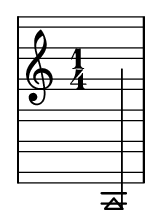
\version "2.14.0"

\header {
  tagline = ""
}

\paper {
  #(set-paper-size "a10")
}

%Customizing note head stencils based on pitch
%Defining stencils

upTriangle =
#(ly:make-stencil 
	(list 'embedded-ps
    "gsave
      currentpoint translate
      newpath
      -.1875 -.5 moveto
      .65625 .5 lineto
      1.5 -.5 lineto
      closepath
      fill
      grestore" )
    (cons -.1875 1.5)
    (cons -.5 .5)
)

downTriangle =
#(ly:make-stencil 
	(list 'embedded-ps
    "gsave
      currentpoint translate

      newpath
      .08 .34 moveto
      .65625 -.4 lineto
      1.2325 .34 lineto
      closepath
      0.12 setlinewidth
      stroke      

      newpath
      -.0775 .43 moveto
      .65625 -.43 lineto
      1.39 .43 lineto
      closepath
      0.1 setlinewidth
      stroke      
	  
	  newpath
      -.1675 .48 moveto
      .65625 -.48 lineto
      1.48 .48 lineto
      closepath
      0.04 setlinewidth
      stroke

      grestore" )
    (cons -.1875 1.5)
    (cons -.5 .5)
)

upTriLgr = 
#(ly:make-stencil 
	(list 'embedded-ps
    "gsave
      currentpoint translate
      newpath
      -.1875 -.5 moveto
      .65625 .5 lineto
      1.5 -.5 lineto
      closepath
      fill
	  newpath
	  -.5 0 moveto
	  1.8 0 lineto
      closepath
      .19 setlinewidth
      stroke  
      grestore" )
    (cons -.1875 1.5)
    (cons -.5 .5)
)

downTriLgr =
#(ly:make-stencil 
	(list 'embedded-ps
    "gsave
      currentpoint translate
      newpath
      .08 .34 moveto
      .65625 -.4 lineto
      1.2325 .34 lineto
      closepath
      0.12 setlinewidth
      stroke      
      newpath
      -.0775 .43 moveto
      .65625 -.43 lineto
      1.39 .43 lineto
      closepath
      0.1 setlinewidth
      stroke      
	  newpath
      -.1675 .48 moveto
      .65625 -.48 lineto
      1.48 .48 lineto
      closepath
      0.04 setlinewidth
      stroke
	  newpath
	  -.5 0 moveto
	  1.8 0 lineto
      closepath
      .19 setlinewidth
      stroke  
      grestore" )
    (cons -.1875 1.5)
    (cons -.5 .5)
)

%Based on the pitch's semitone, which note head
#(define (semitone-to-stencil semitone)
         (let ((s (modulo semitone 12)))
         	(case s
		((11) upTriLgr)
		((0) downTriLgr)
		(else (if (= (remainder semitone 2) 0) downTriangle upTriangle))
	))
)

%Get the pitch from the grob, convert to semitone, and send it on
#(define (stencil-notehead grob)
   (semitone-to-stencil 
	 (ly:pitch-semitones (ly:event-property (event-cause grob) 'pitch))))


%Begin stem attachment adjustment code
%Assign stem attachment values to variables

upTriUpStem 	= #'(1 . -1)
upTridownStem 	= #'(1 . .9)
downTriUpStem	= #'(1 . .9)
downTriDownStem	= #'(1 . -1)

%Based on the pitch, is the stem up or down, 
%Then based on pitch is the note head an up or down triangle

#(define (pitch-to-stem pitch stemdir)
	(if (= (modulo (ly:pitch-semitones pitch) 2) 1) 
		(if (= UP stemdir) upTriUpStem upTridownStem)		
		(if (= DOWN stemdir) downTriDownStem downTriUpStem)
	)
)

%Get the stem from notehead grob
#(define (notehead-get-notecolumn nhgrob)
   (ly:grob-parent nhgrob X))

#(define (notehead-get-stem nhgrob)
   (let ((notecolumn (notehead-get-notecolumn nhgrob)))
     (ly:grob-object notecolumn 'stem)))

%Get the pitch and stem direction from the grob and send it on
#(define (stem-adjuster nhgrob)
	(pitch-to-stem
	    (ly:event-property (event-cause nhgrob) 'pitch) 
		(ly:grob-property (notehead-get-stem nhgrob) 'direction) ))

%Begin double-stem for half note code
#(define (doubleStemmer grob)
   (if (= 1 (ly:grob-property grob 'duration-log))

		(ly:stencil-combine-at-edge
              (ly:stem::print grob)
              X
              (- (ly:grob-property grob 'direction))
              (ly:stem::print grob)
              -.42 0) ;; note: use .15 for other side

		(ly:stem::print grob)
	)
)

%End customization scripts


upTriangleEmpty =
#(ly:make-stencil 
	(list 'embedded-ps
    "gsave
      currentpoint translate
      newpath
      -.1875 -.5 moveto
      .65625 .5 lineto
      1.5 -.5 lineto
      closepath
      0.19 setlinewidth
      stroke
      grestore" )
    (cons -.1875 1.5)
    (cons -.5 .5)
)

upTriangleFull =
#(ly:make-stencil 
	(list 'embedded-ps
    "gsave
      currentpoint translate
      newpath
      -.1875 -.5 moveto
      .65625 .5 lineto
      1.5 -.5 lineto
      closepath
      fill
      grestore" )
    (cons -.1875 1.5)
    (cons -.5 .5)
)

downTriangleEmpty =
#(ly:make-stencil 
	(list 'embedded-ps
    "gsave
      currentpoint translate

      newpath
      .08 .34 moveto
      .65625 -.4 lineto
      1.2325 .34 lineto
      closepath
      0.12 setlinewidth
      stroke      

      newpath
      -.0775 .43 moveto
      .65625 -.43 lineto
      1.39 .43 lineto
      closepath
      0.1 setlinewidth
      stroke      
	  
	  newpath
      -.1675 .48 moveto
      .65625 -.48 lineto
      1.48 .48 lineto
      closepath
      0.04 setlinewidth
      stroke

      grestore" )
    (cons -.1875 1.5)
    (cons -.5 .5)
)

downTriangleFull =
#(ly:make-stencil 
	(list 'embedded-ps
    "gsave
      currentpoint translate

      newpath
      .08 .34 moveto
      .65625 -.4 lineto
      1.2325 .34 lineto
      closepath
      0.12 setlinewidth
      stroke      

      newpath
      -.0775 .43 moveto
      .65625 -.43 lineto
      1.39 .43 lineto
      closepath
      0.1 setlinewidth
      stroke      
	  
	  newpath
      -.1675 .48 moveto
      .65625 -.48 lineto
      1.48 .48 lineto
      closepath
      fill

      grestore" )
    (cons -.1875 1.5)
    (cons -.5 .5)
)

upTriLgr = 
#(ly:make-stencil 
	(list 'embedded-ps
    "gsave
      currentpoint translate
      newpath
      -.1875 -.5 moveto
      .65625 .5 lineto
      1.5 -.5 lineto
      closepath
      0.19 setlinewidth
      stroke
	  newpath
	  -.5 0 moveto
	  1.8 0 lineto
      closepath
      .19 setlinewidth
      stroke  
      grestore" )
    (cons -.1875 1.5)
    (cons -.5 .5)
)

downTriLgr =
#(ly:make-stencil 
	(list 'embedded-ps
    "gsave
      currentpoint translate
      newpath
      .08 .34 moveto
      .65625 -.4 lineto
      1.2325 .34 lineto
      closepath
      0.12 setlinewidth
      stroke      
      newpath
      -.0775 .43 moveto
      .65625 -.43 lineto
      1.39 .43 lineto
      closepath
      0.1 setlinewidth
      stroke      
	  newpath
      -.1675 .48 moveto
      .65625 -.48 lineto
      1.48 .48 lineto
      closepath
      0.04 setlinewidth
      stroke
	  newpath
	  -.5 0 moveto
	  1.8 0 lineto
      closepath
      .19 setlinewidth
      stroke  
      grestore" )
    (cons -.1875 1.5)
    (cons -.5 .5)
)

%Based on the pitch's semitone, which note head
#(define (semitone-to-stencil semitone)
         (let ((s (modulo semitone 12)))
         	(case s
		((11) upTriLgr)
		((0) downTriLgr)
                ((2 4) downTriangleEmpty)
                ((5 7 9) upTriangleEmpty)
                ((1 3) upTriangleFull)
                ((6 8 10) downTriangleFull)
	))
)

%Get the pitch from the grob, convert to semitone, and send it on
#(define (stencil-notehead grob)
   (semitone-to-stencil 
	 (ly:pitch-semitones (ly:event-property (event-cause grob) 'pitch))))


%Begin stem attachment adjustment code
%Assign stem attachment values to variables

upTriUpStem 	= #'(1 . -1)
upTridownStem 	= #'(1 . .9)
downTriUpStem	= #'(1 . .9)
downTriDownStem	= #'(1 . -1)

%Based on the pitch, is the stem up or down, 
%Then based on pitch is the note head an up or down triangle

#(define (pitch-to-stem pitch stemdir)
	(if (= (modulo (ly:pitch-semitones pitch) 2) 1) 
		(if (= UP stemdir) upTriUpStem upTridownStem)		
		(if (= DOWN stemdir) downTriDownStem downTriUpStem)
	)
)

%Get the stem from notehead grob
#(define (notehead-get-notecolumn nhgrob)
   (ly:grob-parent nhgrob X))

#(define (notehead-get-stem nhgrob)
   (let ((notecolumn (notehead-get-notecolumn nhgrob)))
     (ly:grob-object notecolumn 'stem)))

%Get the pitch and stem direction from the grob and send it on
#(define (stem-adjuster nhgrob)
	(pitch-to-stem
	    (ly:event-property (event-cause nhgrob) 'pitch) 
		(ly:grob-property (notehead-get-stem nhgrob) 'direction) ))

%Begin double-stem for half note code
#(define (doubleStemmer grob)
   (if (= 1 (ly:grob-property grob 'duration-log))

		(ly:stencil-combine-at-edge
              (ly:stem::print grob)
              X
              (- (ly:grob-property grob 'direction))
              (ly:stem::print grob)
              -.42 0) ;; note: use .15 for other side

		(ly:stem::print grob)
	)
)

%End customization scripts

down = {
      \override Stem #'direction = #DOWN     
}

up = {
      \override Stem #'direction = #UP
}

nl = {
      \once \override Score.RehearsalMark #'transparent = ##t
      \mark "C"
}

tn = {
  \override Staff.StaffSymbol #'line-positions = #'(10 8 4 2 -2 -4 -8 -10 -14 -16 -20 -22)
  \override NoteHead #'stem-attachment = #stem-adjuster
  \override NoteHead #'stencil = #stencil-notehead
  \override Stem #'stencil = #doubleStemmer
}

notes = \relative c {
      \time 1/4
      \autoBeamOff

      \up
      g,,4
}

\new Staff \with {
  \remove "Accidental_engraver"
  \remove "Key_engraver" 
  staffLineLayoutFunction = #(lambda (p) (floor (/ (+ (ly:pitch-semitones p) 1) 2)))
  middleCPosition = #-6
  clefGlyph = #"clefs.G"
  clefPosition = #(+ -6 4)
}
{
  \tn
  \notes 
}


